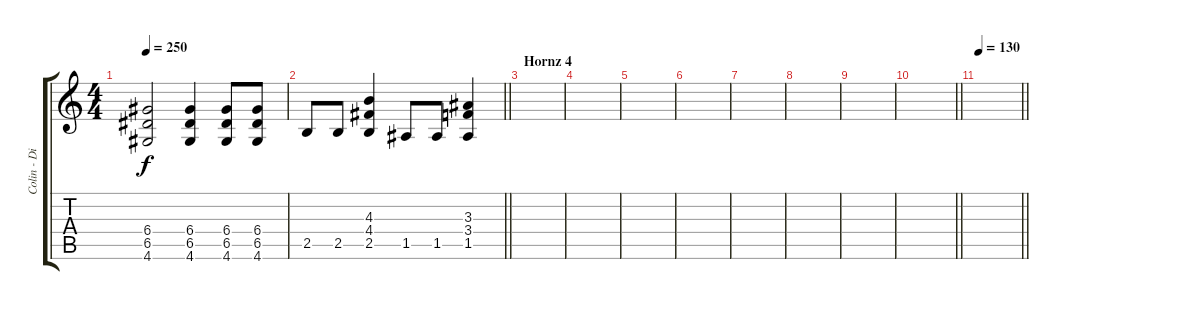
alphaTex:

\track ("Colin - Disto. Guitar" "Colin - Di") {instrument distortionguitar}
\staff {score tabs}
\tuning (E4 B3 G3 D3 A2 E2) {hide}
\ts (4 4)
\tempo 250
\clef g2
\ks c
(6.4 6.5 4.6).2{dy f} (6.4 6.5 4.6).4 (6.4 6.5 4.6).8 (6.4 6.5 4.6).8 |
\barLineRight lightlight
2.5.8 2.5.8 (4.3 4.4 2.5).4 1.5.8 1.5.8 (3.3 3.4 1.5).4 |
\section ("" "Hornz 4")
|
|
|
|
|
|
|
\barLineRight lightlight
|
\tempo 130
\barLineRight lightlight
